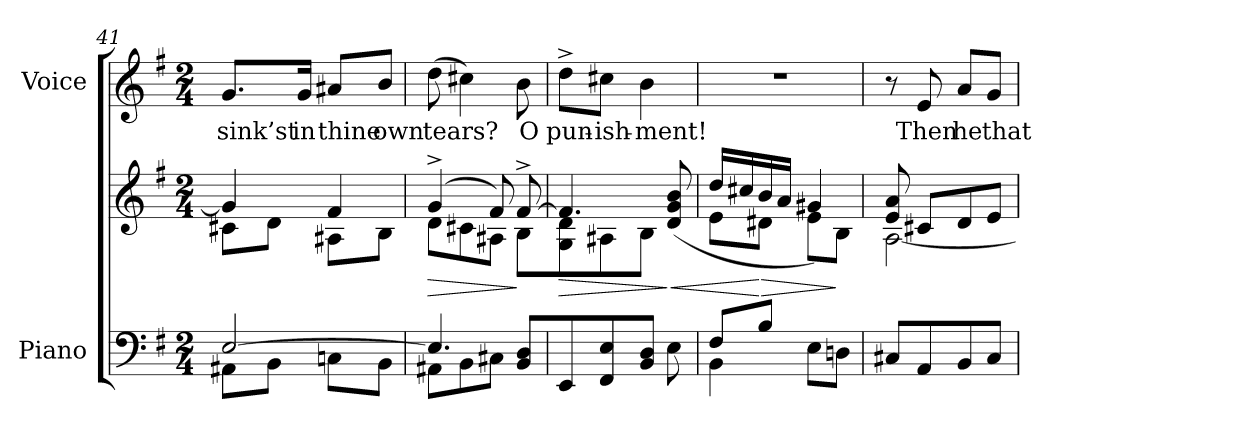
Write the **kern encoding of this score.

**kern	**kern	**dynam	**kern	**text
*part2	*part2	*part2	*part1	*part1
*staff3	*staff2	*staff2/3	*staff1	*staff1
*I"Piano	*	*	*I"Voice	*
*I'Pno	*	*	*	*
*clefF4	*clefG2	*	*clefG2	*
*k[f#]	*k[f#]	*	*k[f#]	*
*M2/4	*M2/4	*	*M2/4	*
=41	=41	=41	=41	=41
*^	*^	*	*	*
!	!	!	!	!	!	!LO:LY:b
[2E/	8AA#X\L	4g/]	8c#X\L	.	8.g/L	sink’st
.	8BB\J	.	8d\J	.	.	.
!	!	!	!	!	!	!LO:LY:b
.	.	.	.	.	16g/Jk	in
!	!	!	!	!	!	!LO:LY:b
.	8Cn\L	4f#/	8A#X\L	.	8a#X/L	thine
!	!	!	!	!	!	!LO:LY:b
.	8BB\J	.	8B\J	.	8b/J	own
!!LO:PB:g=z
=42	=42	=42	=42	=42	=42	=42
!	!	!	!	!LO:HP:b	!	!LO:LY:b
4.E/]	8AA#X\L	(4g^/	8d\L	>	(8dd\	tears?
.	8BB\	.	8c#X\	.	4cc#X\)	.
.	8C#X\J	8f#/)	8A#X\J	.	.	.
!	!	!	!	!	!	!LO:LY:b
8BB/ 8D/L	8ryy	[8f#^/	8B\L	]	8b\	O
=43	=43	=43	=43	=43	=43	=43
!	!	!	!	!LO:HP:b	!	!LO:LY:b
*v	*v	*	*	*	*	*
8EE/	4.f#/]	8G\ 8d\	>	8dd^\L	pun-
!	!	!	!	!	!LO:LY:b
8FF#/ 8E/	.	8A#X\	.	8cc#X\J	-ish-
!	!	!	!	!	!LO:LY:b
8BB/ 8D/J	.	8B\J	.	4b\	-ment!
!	!	!	!LO:HP:n=1:b	!	!
8E\	(>8d/ 8g/ 8b/	8ryy	] <	.	.
=44	=44	=44	=44	=44	=44
*^	*	*	*	*	*
8F#/L	4BB\	16dd/LL	8e\L	.	2r	.
.	.	16cc#X/	.	.	.	.
!	!	!	!	!LO:HP:n=1:b	!	!
8B/J	.	16b/	8d#X\J	[ >	.	.
.	.	16a/JJ	.	.	.	.
8E\L	4ryy	4g#X/)	8e\L	.	.	.
8Dn\J	.	.	8B\J	]	.	.
*v	*v	*	*	*	*	*
!!LO:LB:g=z
=45	=45	=45	=45	=45	=45
8C#X/L	8e/ 8a/	[2A\	.	8r	.
!	!	!	!	!	!LO:LY:b
8AA/	8c#X/L	.	.	8e/	Then
!	!	!	!	!	!LO:LY:b
8BB/	8d/	.	.	8a/L	he
!	!	!	!	!	!LO:LY:b
8C#/J	8e/J	.	.	8g/J	that
*	*v	*v	*	*	*
=	=	=	=	=
*-	*-	*-	*-	*-
